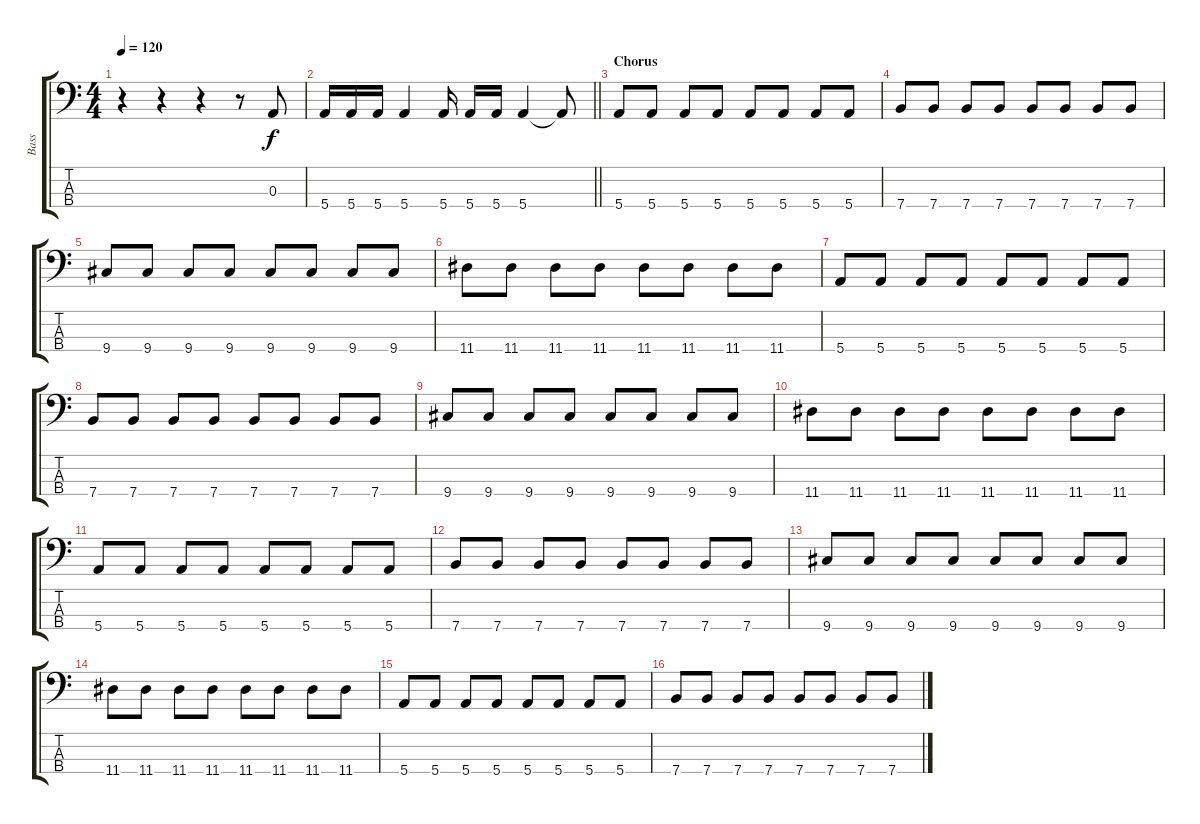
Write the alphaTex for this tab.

\track ("Bass" "Bass") {instrument synthbass2}
\staff {score tabs}
\tuning (G2 D2 A1 E1) {hide}
\ts (4 4)
\tempo 120
\clef f4
\ks c
r.4{dy f} r.4 r.4 r.8 0.3.8 |
\barLineRight lightlight
5.4.16 5.4.16 5.4.16 5.4.4 5.4.16 5.4.16 5.4.16 5.4.4 5.4{t}.8 |
\section ("" "Chorus")
5.4.8 5.4.8 5.4.8 5.4.8 5.4.8 5.4.8 5.4.8 5.4.8 |
7.4.8 7.4.8 7.4.8 7.4.8 7.4.8 7.4.8 7.4.8 7.4.8 |
9.4.8 9.4.8 9.4.8 9.4.8 9.4.8 9.4.8 9.4.8 9.4.8 |
11.4.8 11.4.8 11.4.8 11.4.8 11.4.8 11.4.8 11.4.8 11.4.8 |
5.4.8 5.4.8 5.4.8 5.4.8 5.4.8 5.4.8 5.4.8 5.4.8 |
7.4.8 7.4.8 7.4.8 7.4.8 7.4.8 7.4.8 7.4.8 7.4.8 |
9.4.8 9.4.8 9.4.8 9.4.8 9.4.8 9.4.8 9.4.8 9.4.8 |
11.4.8 11.4.8 11.4.8 11.4.8 11.4.8 11.4.8 11.4.8 11.4.8 |
5.4.8 5.4.8 5.4.8 5.4.8 5.4.8 5.4.8 5.4.8 5.4.8 |
7.4.8 7.4.8 7.4.8 7.4.8 7.4.8 7.4.8 7.4.8 7.4.8 |
9.4.8 9.4.8 9.4.8 9.4.8 9.4.8 9.4.8 9.4.8 9.4.8 |
11.4.8 11.4.8 11.4.8 11.4.8 11.4.8 11.4.8 11.4.8 11.4.8 |
5.4.8 5.4.8 5.4.8 5.4.8 5.4.8 5.4.8 5.4.8 5.4.8 |
7.4.8 7.4.8 7.4.8 7.4.8 7.4.8 7.4.8 7.4.8 7.4.8
